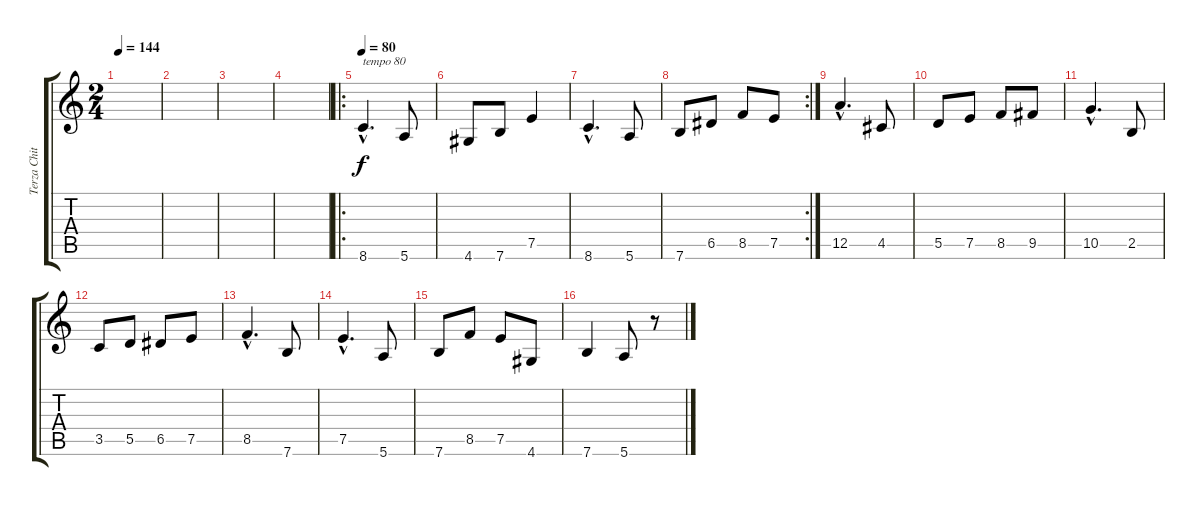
\track ("Terza Chitarra" "Terza Chit") {instrument acousticguitarnylon}
\staff {score tabs}
\tuning (E4 B3 G3 D3 A2 E2) {hide}
\ts (2 4)
\tempo 144
\clef g2
\ks c
|
|
|
|
\ro
\tempo 80
8.6{hac}.4{d txt "tempo 80"} 5.6.8 |
4.6.8 7.6.8 7.5.4 |
8.6{hac}.4{d} 5.6.8 |
\rc 2
7.6.8 6.5.8 8.5.8 7.5.8 |
12.5{hac}.4{d} 4.5.8 |
5.5.8 7.5.8 8.5.8 9.5.8 |
10.5{hac}.4{d} 2.5.8 |
3.5.8 5.5.8 6.5.8 7.5.8 |
8.5{hac}.4{d} 7.6.8 |
7.5{hac}.4{d} 5.6.8 |
7.6.8 8.5.8 7.5.8 4.6.8 |
7.6.4 5.6.8 r.8
